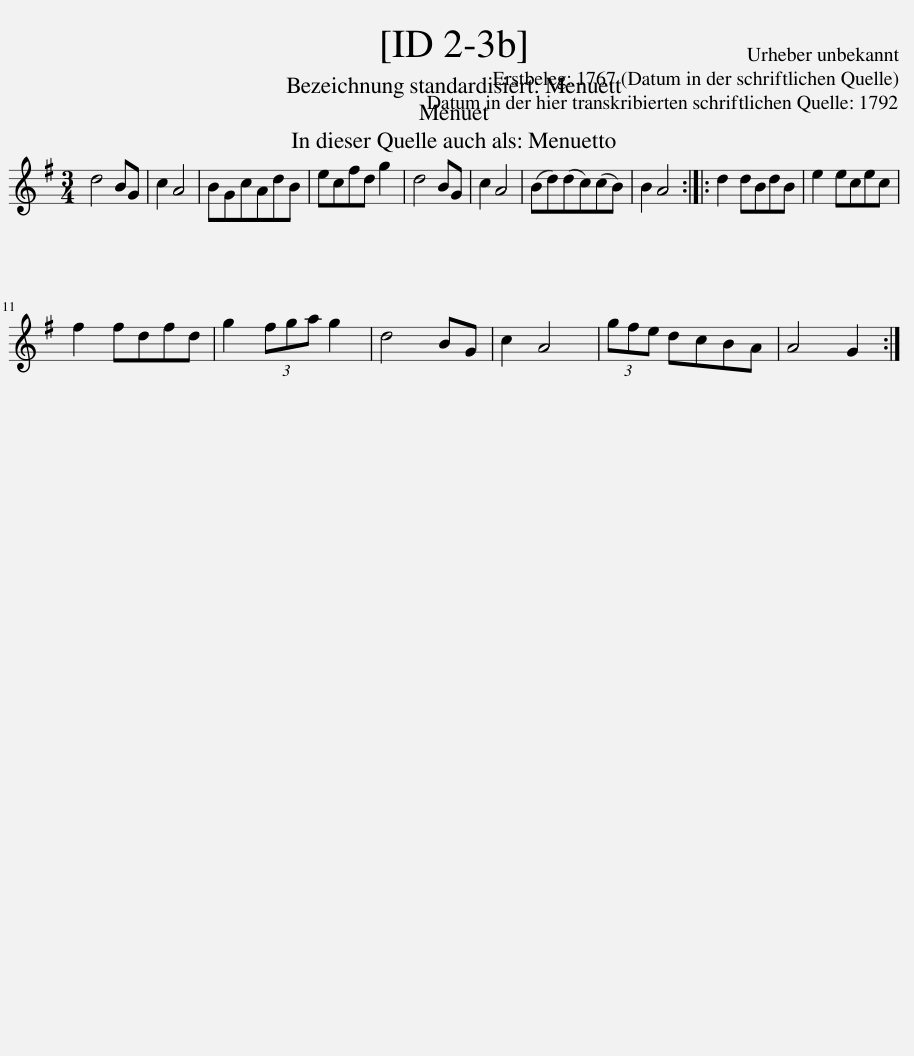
X:1
L:1/8
M:3/4
I:linebreak $
K:G
V:1 treble
V:1
 d4 BG | c2 A4 | BGcAdB | ecfd g2 | d4 BG | %5
 c2 A4 | (Bd)(dc)(cB) | B2 A4 :: d2 dBdB | e2 ecec |$ %10
 f2 fdfd | g2 (3fga g2 | d4 BG | c2 A4 | (3gfe dcBA | %15
 A4 G2 :| %16
